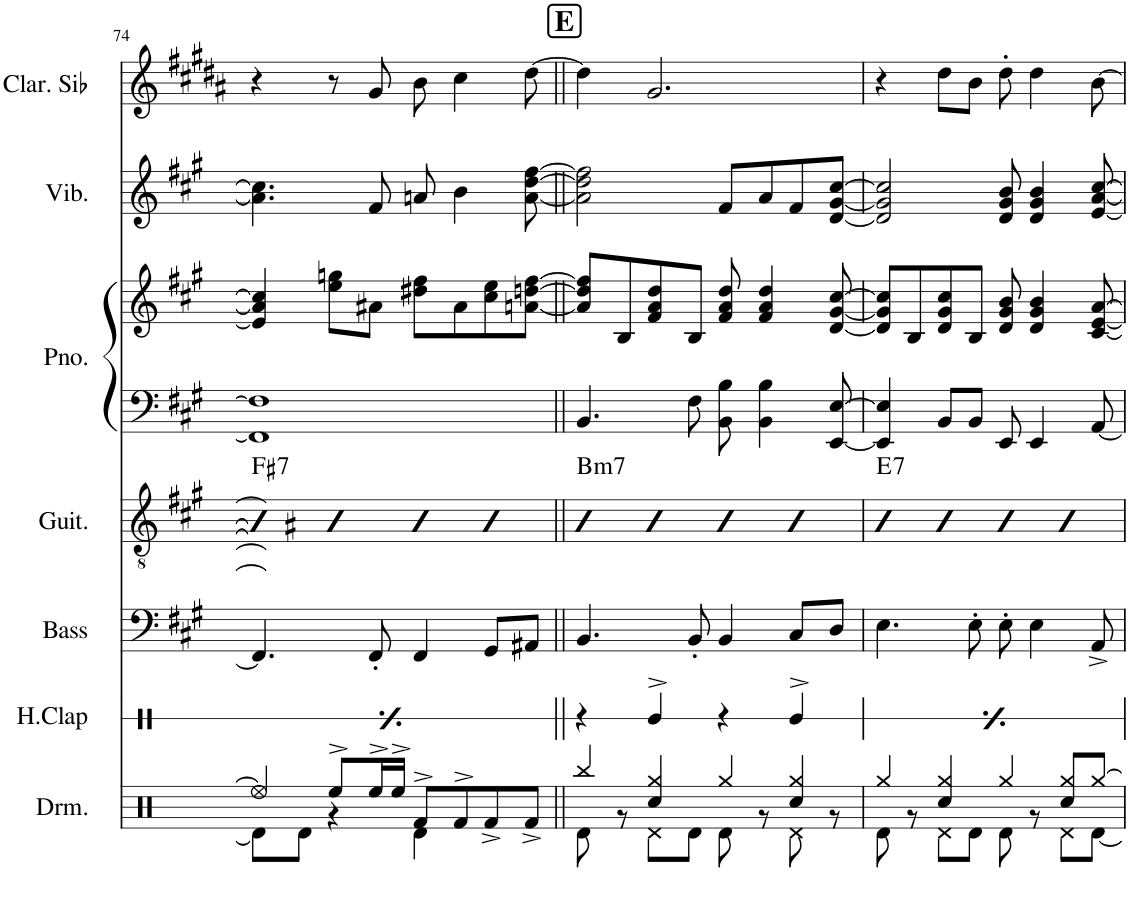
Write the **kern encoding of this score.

**kern	**kern	**harte	**kern	**kern	**kern	**kern
*part5	*part4	*part4	*part3	*part3	*part2	*part1
*staff6	*staff5	*	*staff4	*staff3	*staff2	*staff1
*I"Bass	*I"Accoustic Guitar	*	*I"Piano	*	*I"Vibes	*I"Clarinette en Sib
*I'Bass	*I'Guit.	*	*I'Pno.	*	*I'Vib.	*I'Clar. Sib
!!LO:PB:g=z
*clefF4	*clefGv2	*	*clefF4	*clefG2	*clefG2	*clefG2
*Trd7c12	*	*	*	*	*	*Trd1c2
*k[f#c#g#]	*k[f#c#g#]	*	*k[f#c#g#]	*k[f#c#g#]	*k[f#c#g#]	*k[f#c#g#d#a#]
*M4/4	*M4/4	*	*M4/4	*M4/4	*M4/4	*M4/4
=74	=74	=74	=74	=74	=74	=74
*	*^	*	*	*	*	*
!	!	!	!LO:H:kt=7	!	!	!	!
4.FF#/]	8FF#] 8C#] 8F#] 8A#] 8e]L	4B	F#:7	1FF#] 1F#]	4e/] 4a#/] 4cc#/]	4.a#\] 4.cc#\]	4r
.	8C# 8F# 8A#X 8e	.	.	.	.	.	.
.	8C#'>^> 8F#'>^> 8A#'>^> 8e'>^>	4B	.	.	8ee\ 8ggn\L	.	8r
8FF#'/	8C# 8F# 8A# 8eJ	.	.	.	8a#X\J	8f#/	8g#/
4FF#/	8C# 8F# 8A# 8eL	4B	.	.	8dd#X\ 8ff#\L	8an/	8b\
.	8C# 8F# 8A# 8e	.	.	.	8a#\	4b\	4cc#\
8GG#/L	8C#'>^> 8F#'>^> 8A#'>^> 8e'>^>	4B	.	.	8cc#\ 8ee\	.	.
8AA#X/J	8C# 8F# 8A# 8eJ	.	.	.	[8an\ [8ddn\ [8ff#\J	[8a\ [8dd\ [8ff#\	[8dd#\
!!LO:REH:place=s1:a:B:cj:fs=14:t=E
=75||	=75||	=75||	=75||	=75||	=75||	=75||	=75||
!	!	!	!LO:H:kt=m7	!	!	!	!
4.BB/	8BB 8F# 8A 8dL	4B	B:min7	4.BB/	8a/] 8dd/] 8ff#/]L	2a\] 2dd\] 2ff#\]	4dd#\]
.	8BB 8F# 8A 8d	.	.	.	8B/	.	.
.	8BB'>^> 8F#'>^> 8A'>^> 8d'>^>	4B	.	.	8f#/ 8a/ 8dd/	.	2.g#/
8BB'/	8BB 8F# 8A 8dJ	.	.	8F#\	8B/J	.	.
4BB/	8BB 8F# 8A 8dL	4B	.	8BB\ 8B\	8f#/ 8a/ 8dd/	8f#/L	.
.	8BB 8F# 8A 8d	.	.	4BB\ 4B\	4f#/ 4a/ 4dd/	8a/	.
8C#/L	8BB'>^> 8F#'>^> 8A'>^> 8d'>^>	4B	.	.	.	8f#/	.
8D/J	8BB 8F# 8A 8dJ	.	.	[8EE/ [8E/	[8d/ [8g#/ [8cc#/	[8d/ [8g#/ [8cc#/J	.
=76	=76	=76	=76	=76	=76	=76	=76
!	!	!	!LO:H:kt=7	!	!	!	!
4.E\	8BB 8E 8G# 8dL	4B	E:7	4EE/] 4E/]	8d/] 8g#/] 8cc#/]L	2d/] 2g#/] 2cc#/]	4r
.	8BB 8E 8G# 8d	.	.	.	8B/	.	.
.	8BB'>^> 8E'>^> 8G#'>^> 8d'>^>	4B	.	8BB/L	8d/ 8g#/ 8cc#/	.	8dd#\L
8E'\	8BB 8E 8G# 8dJ	.	.	8BB/J	8B/J	.	8b\J
8E'\	8BB 8E 8G# 8dL	4B	.	8EE/	8d/ 8g#/ 8b/	8d/ 8g#/ 8b/	8dd#'\
4E\	8BB 8E 8G# 8d	.	.	4EE/	4d/ 4g#/ 4b/	4d/ 4g#/ 4b/	4dd#\
.	8BB'>^> 8E'>^> 8G#'>^> 8d'>^>	4B	.	.	.	.	.
8AA^/	8BB 8E 8G# 8dJ	.	.	[8AA/	[8c#/ [8e/ [8a/	[8e/ [8a/ [8cc#/	[8b\
*	*v	*v	*	*	*	*	*
=	=	=	=	=	=	=
*-	*-	*-	*-	*-	*-	*-
